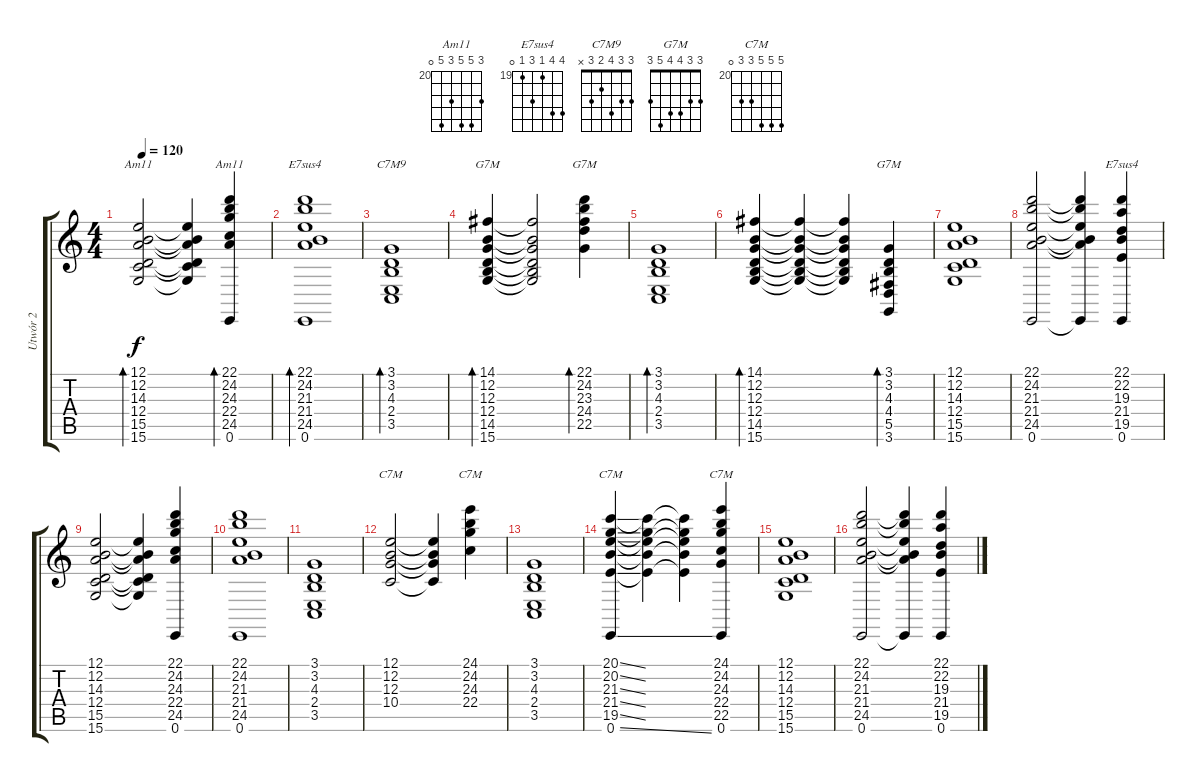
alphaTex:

\track ("Utwór 2" "Utwór 2") {instrument acousticgrandpiano}
\staff {score tabs}
\tuning (E4 B3 G3 D3 A2 E2) {hide}
\chord ("Am11" 12 12 14 12 15 15) {firstfret 12}
\chord ("Am11" 22 24 24 22 24 0) {firstfret 20}
\chord ("E7sus4" 22 24 21 21 24 0) {firstfret 20}
\chord ("C7M9" 3 3 4 2 3 x)
\chord ("G7M" 14 12 12 12 14 15) {firstfret 12}
\chord ("G7M" 22 24 23 24 22 x) {firstfret 20}
\chord ("G7M" 3 3 4 4 5 3)
\chord ("E7sus4" 22 22 19 21 19 0) {firstfret 19}
\chord ("C7M" 12 12 12 10 x x) {firstfret 10}
\chord ("C7M" 24 24 24 22 x x) {firstfret 20}
\chord ("C7M" 20 20 21 21 19 0) {firstfret 19}
\chord ("C7M" 24 24 24 22 22 0) {firstfret 20}
\ts (4 4)
\tempo 120
\clef g2
\ks c
(12.1 12.2 14.3 12.4 15.5 15.6).2{bd 120 ch "Am11" dy f} (12.1{t} 12.2{t} 14.3{t} 12.4{t} 15.5{t} 15.6{t}).4 (22.1 24.2 24.3 22.4 24.5 0.6).4{bd 120 ch "Am11"} |
(22.1 24.2 21.3 21.4 24.5 0.6).1{bd 120 ch "E7sus4"} |
(3.1 3.2 4.3 2.4 3.5).1{bd 120 ch "C7M9"} |
(14.1 12.2 12.3 12.4 14.5 15.6).4{bd 120 ch "G7M"} (14.1{t} 12.2{t} 12.3{t} 12.4{t} 14.5{t} 15.6{t}).2 (22.1 24.2 23.3 24.4 22.5).4{bd 120 ch "G7M"} |
(3.1 3.2 4.3 2.4 3.5).1{bd 120} |
(14.1 12.2 12.3 12.4 14.5 15.6).4{bd 120} (14.1{t} 12.2{t} 12.3{t} 12.4{t} 14.5{t} 15.6{t}).4 (14.1{t} 12.2{t} 12.3{t} 12.4{t} 14.5{t} 15.6{t}).4 (3.1 3.2 4.3 4.4 5.5 3.6).4{bd 120 ch "G7M"} |
(12.1 12.2 14.3 12.4 15.5 15.6).1{volume 12 instrument distortionguitar} |
(22.1 24.2 21.3 21.4 24.5 0.6).2 (22.1{t} 24.2{t} 21.3{t} 21.4{t} 24.5{t} 0.6{t}).4 (22.1 22.2 19.3 21.4 19.5 0.6).4{ch "E7sus4"} |
(12.1 12.2 14.3 12.4 15.5 15.6).2 (12.1{t} 12.2{t} 14.3{t} 12.4{t} 15.5{t} 15.6{t}).4 (22.1 24.2 24.3 22.4 24.5 0.6).4 |
(22.1 24.2 21.3 21.4 24.5 0.6).1 |
(3.1 3.2 4.3 2.4 3.5).1 |
(12.1 12.2 12.3 10.4).2{ch "C7M"} (12.1{t} 12.2{t} 12.3{t} 10.4{t}).4 (24.1 24.2 24.3 22.4).4{ch "C7M"} |
(3.1 3.2 4.3 2.4 3.5).1 |
(20.1{ss} 20.2{ss} 21.3{ss} 21.4{ss} 19.5{ss} 0.6{ss}).4{ch "C7M"} (20.1{t} 20.2{t} 21.3{t} 21.4{t} 19.5{t}).4 (20.1{t} 20.2{t} 21.3{t} 21.4{t} 19.5{t}).4 (24.1 24.2 24.3 22.4 22.5 0.6).4{ch "C7M"} |
(12.1 12.2 14.3 12.4 15.5 15.6).1{instrument honkytonkpiano} |
(22.1 24.2 21.3 21.4 24.5 0.6).2 (22.1{t} 24.2{t} 21.3{t} 21.4{t} 24.5{t} 0.6{t}).4 (22.1 22.2 19.3 21.4 19.5 0.6).4
